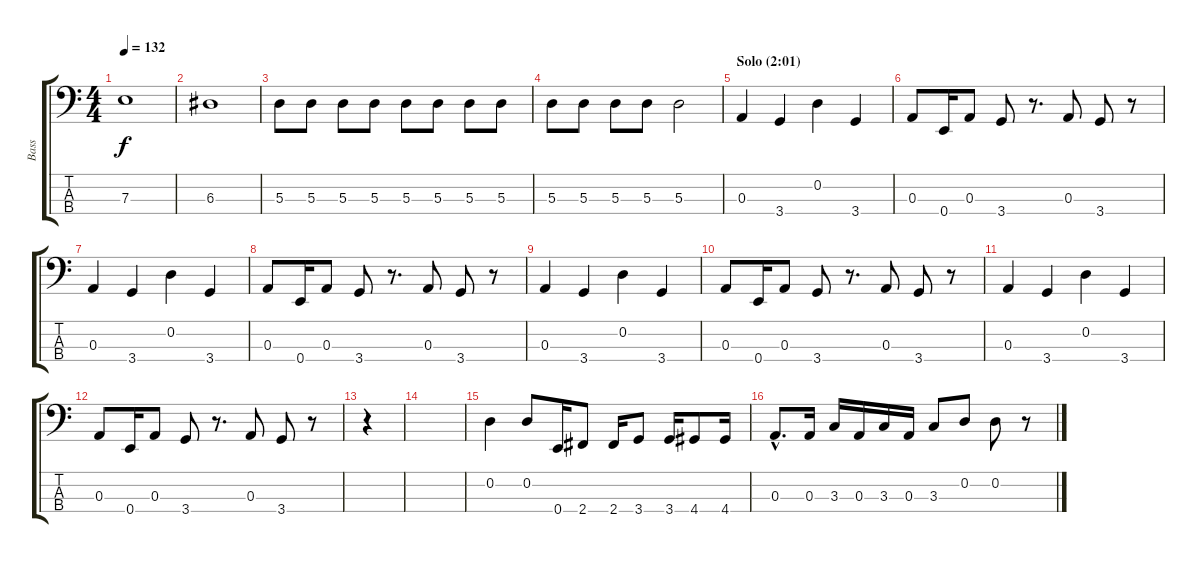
\track ("Bass" "Bass") {instrument electricbassfinger}
\staff {score tabs}
\tuning (G2 D2 A1 E1) {hide}
\ts (4 4)
\tempo 132
\clef f4
\ks aminor
7.3.1{dy f} |
6.3.1 |
5.3.8 5.3.8 5.3.8 5.3.8 5.3.8 5.3.8 5.3.8 5.3.8 |
5.3.8 5.3.8 5.3.8 5.3.8 5.3.2 |
\section ("" "Solo (2:01)")
0.3.4 3.4.4 0.2.4 3.4.4 |
0.3.8 0.4.16 0.3.8 3.4.8 r.8{d} 0.3.8 3.4.8 r.8 |
0.3.4 3.4.4 0.2.4 3.4.4 |
0.3.8 0.4.16 0.3.8 3.4.8 r.8{d} 0.3.8 3.4.8 r.8 |
0.3.4 3.4.4 0.2.4 3.4.4 |
0.3.8 0.4.16 0.3.8 3.4.8 r.8{d} 0.3.8 3.4.8 r.8 |
0.3.4 3.4.4 0.2.4 3.4.4 |
0.3.8 0.4.16 0.3.8 3.4.8 r.8{d} 0.3.8 3.4.8 r.8 |
r.4 |
|
0.2.4 0.2.8 0.4.16 2.4.8 2.4.16 3.4.8 3.4.16 4.4.8 4.4.16 |
0.3{hac}.8{d} 0.3.16 3.3.16 0.3.16 3.3.16 0.3.16 3.3.8 0.2.8 0.2.8 r.8
